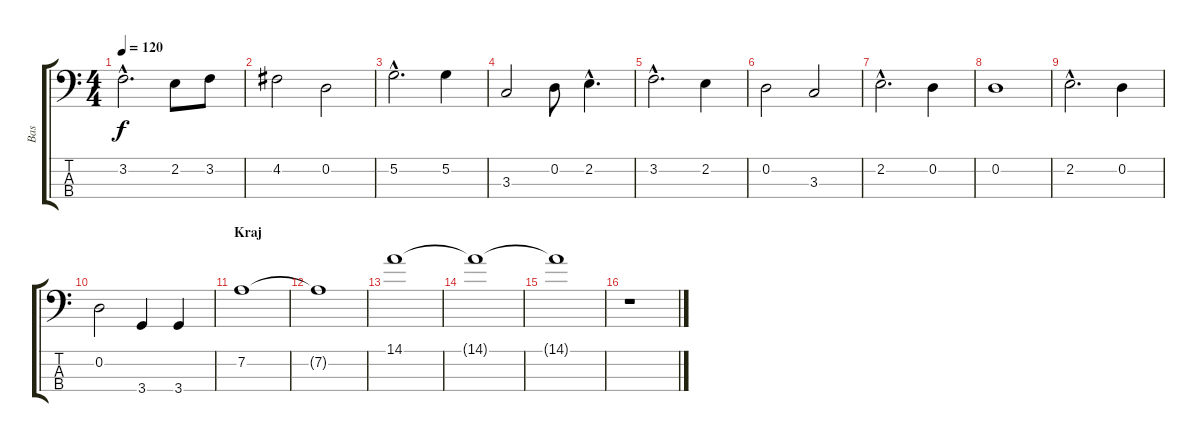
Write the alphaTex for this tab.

\track ("Bas" "Bas") {instrument electricbassfinger}
\staff {score tabs}
\tuning (G2 D2 A1 E1) {hide}
\ts (4 4)
\tempo 120
\clef f4
\ks c
3.2{hac}.2{d dy f} 2.2.8 3.2.8 |
4.2.2 0.2.2 |
5.2{hac}.2{d} 5.2.4 |
3.3.2 0.2.8 2.2{hac}.4{d} |
3.2{hac}.2{d} 2.2.4 |
0.2.2 3.3.2 |
2.2{hac}.2{d} 0.2.4 |
0.2.1 |
2.2{hac}.2{d} 0.2.4 |
0.2.2 3.4.4 3.4.4 |
\section ("" "Kraj")
7.2.1 |
7.2{t}.1 |
14.1.1 |
14.1{t}.1 |
14.1{t}.1 |
r.1
